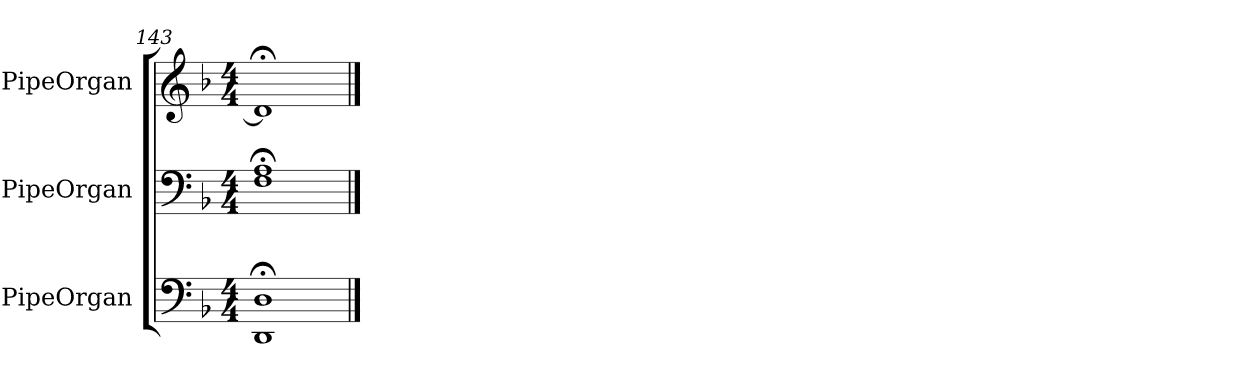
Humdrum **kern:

**kern	**kern	**kern
*part3	*part2	*part1
*staff3	*staff2	*staff1
*I"PipeOrgan	*I"PipeOrgan	*I"PipeOrgan
*clefF4	*clefF4	*clefG2
*k[b-]	*k[b-]	*k[b-]
*M4/4	*M4/4	*M4/4
=143	=143	=143
1DD;< 1D;<	1F;< 1A;<	1d;<]
==	==	==
*-	*-	*-
